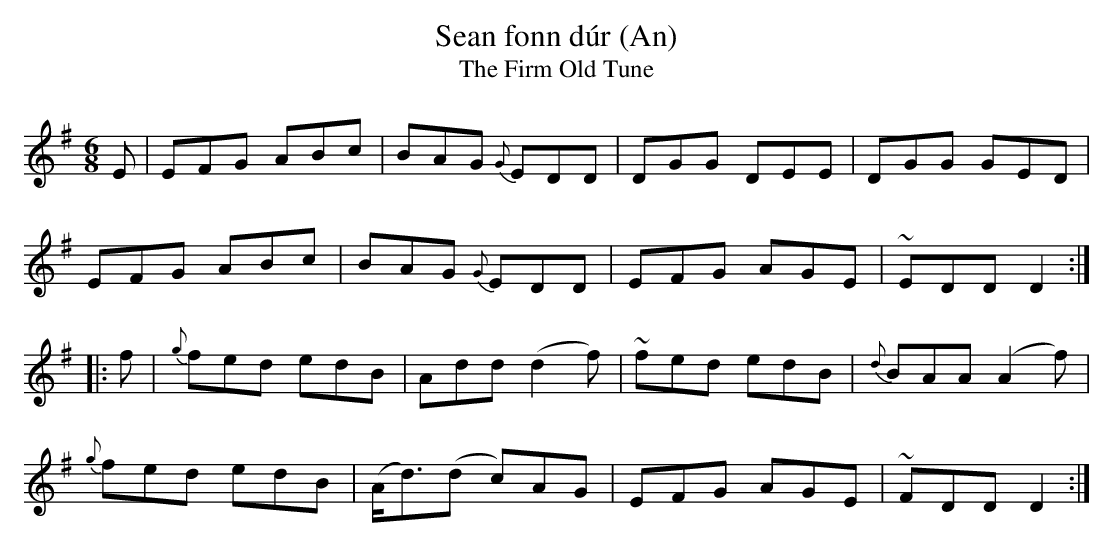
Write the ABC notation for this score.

X:1
T:Sean fonn dúr (An)
T:Firm Old Tune, The
M:6/8
L:1/8
K:Dmix
E|EFG ABc|BAG {G}EDD|DGG DEE|DGG GED|
EFG ABc|BAG {G}EDD|EFG AGE|~EDD D2:|
|:f|{g}fed edB|Add (d2f)|~fed edB|{d}BAA (A2f)|
{g}fed edB|(A<d)(d c)AG|EFG AGE|~FDD D2:|
